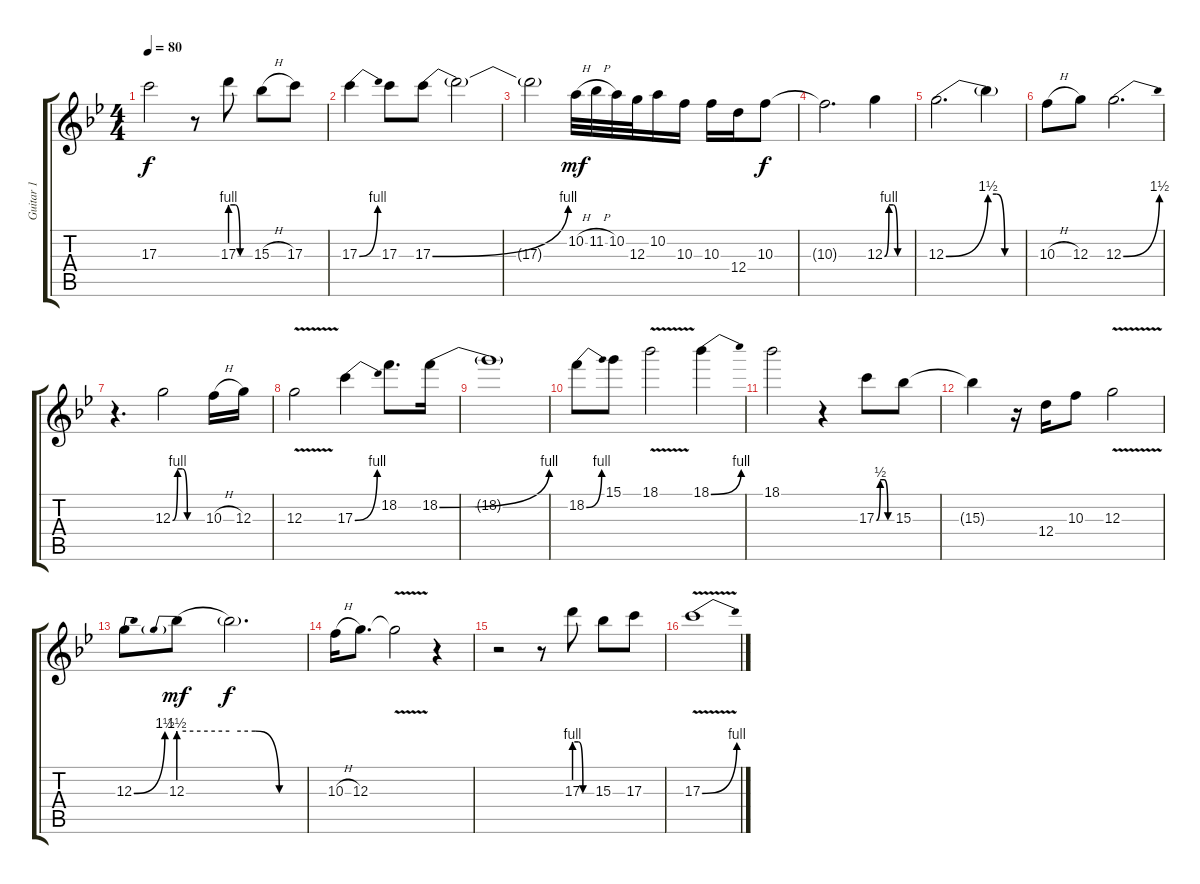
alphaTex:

\track ("Guitar 1" "Guitar 1") {instrument electricguitarjazz}
\staff {score tabs}
\tuning (E4 B3 G3 D3 A2 E2) {hide}
\ts (4 4)
\tempo 80
\clef g2
\ks gminor
17.3{t}.2{dy f} r.8 17.3{be (custom 0 4 15 4 30 0 60 0)}.8 15.3{h}.8 17.3.8 |
17.3{be (bend 0 0 60 4)}.4 17.3.8 17.3{be (bend 0 0 60 4)}.8 17.3{t}.2 |
17.3{t}.2 10.2{h}.32{dy mf} 11.2{h}.32 10.2.32 12.3.32 10.2.16 10.3.16 10.3.16 12.4.16 10.3.8{dy f} |
10.3{t}.2{d} 12.3{be (custom 0 0 10 4 20 4 30 0 60 0)}.4 |
12.3{be (bend 0 0 60 6)}.2{d} 12.3{be (custom 0 6 15 6 30 0 60 0) t}.4 |
10.3{h}.8 12.3.8 12.3{be (bend 0 0 60 6)}.2{d} |
r.4{d} 12.3{be (custom 0 0 10 4 20 4 30 0 60 0)}.2 10.3{h}.16 12.3.16 |
12.3{v}.2 17.3{be (bend 0 0 60 4)}.4 18.2.8{d} 18.2{be (bend 0 0 60 4)}.16 |
18.2{t}.1 |
18.2{be (bend 0 0 60 4)}.8 15.1.8 18.1{v}.2 18.1{be (bend 0 0 60 4)}.4 |
18.1.2 r.4 17.3{be (custom 0 0 15 2 30 2 45 0 60 0)}.8 15.3.8 |
15.3{t}.4 r.16 12.4.16 10.3.8 12.3{v}.2 |
12.3{be (bend 0 0 60 6)}.8 12.3{be (prebend 0 6 60 6)}.8{dy mf} 12.3{be (custom 0 6 20 6 40 0 60 0) t}.2{d dy f} |
10.3{h}.16 12.3.8{d} 12.3{v t}.2 r.4 |
r.2 r.8 17.3{be (custom 0 4 15 4 30 0 60 0)}.8 15.3.8 17.3.8 |
17.3{be (bend 0 0 60 4) v}.1
